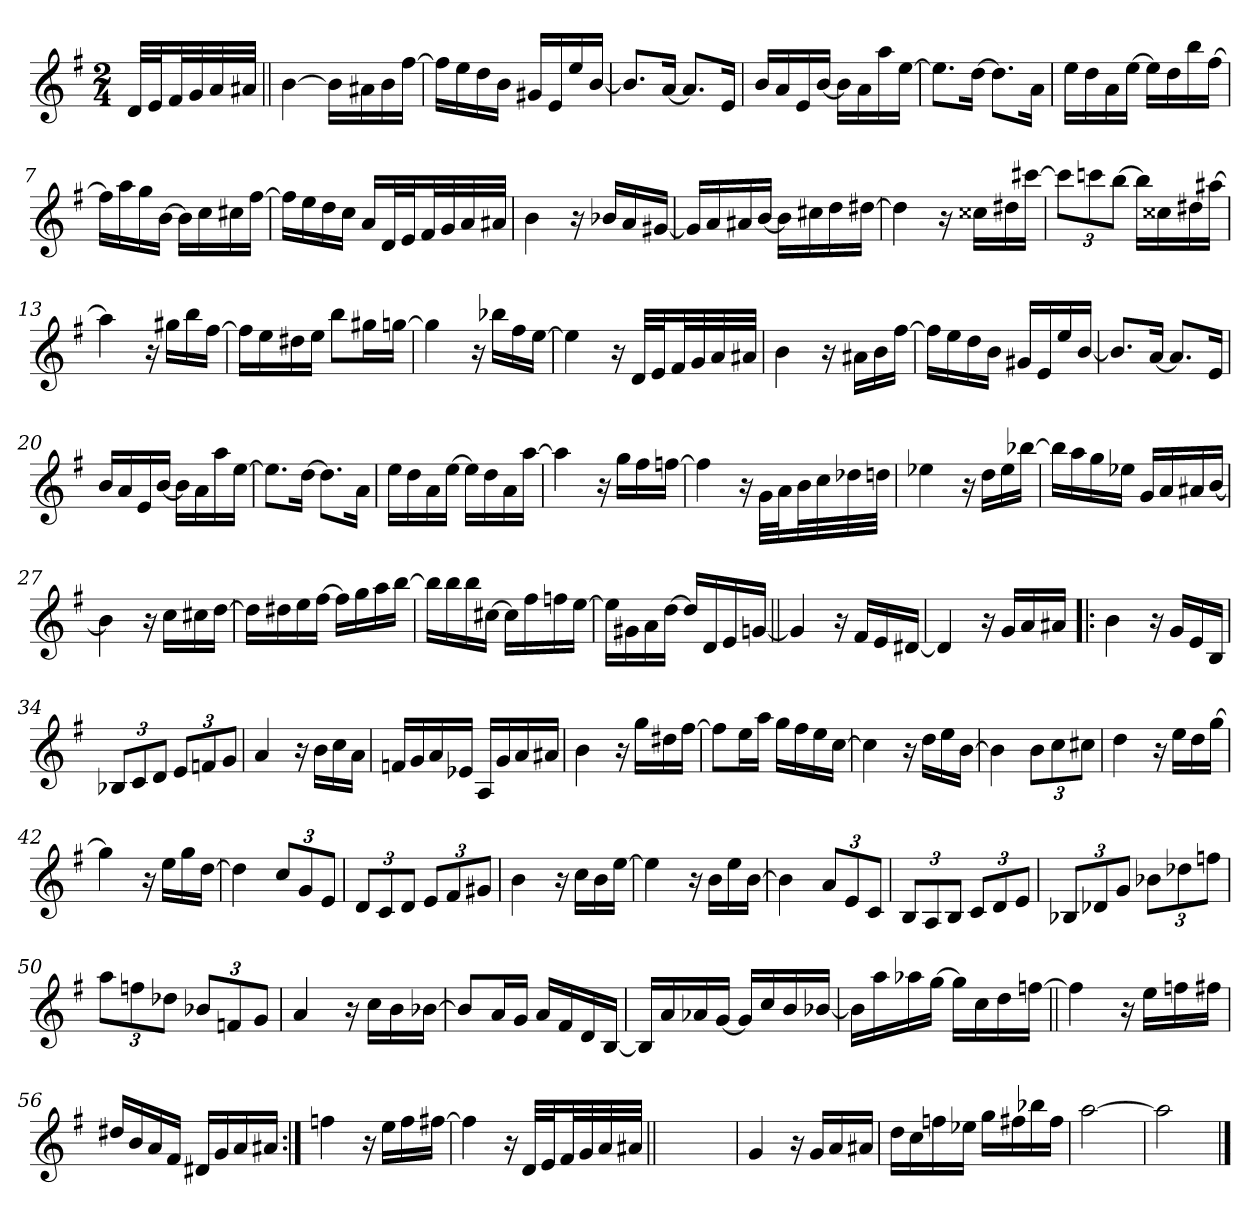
**kern
*part1
*staff1
*clefG2
*k[f#]
*G:
*M2/4
=
32d/LLL
32e/J
32f#/L
32g/
32a/
32a#X/JJJ
=1||
[4b\
16b\LL]
16a#X\
16b\
[16ff#\JJ
=2
16ff#\LL]
16ee\
16dd\
16b\JJ
16g#X/LL
16e/
16ee/
[16b/JJ
=3
8.b/L]
[16a/Jk
8.a/L]
16e/Jk
=4
16b/LL
16a/
16e/
[16b/JJ
16b\LL]
16a\
16aa\
[16ee\JJ
!!LO:LB:g=z
=5
8.ee\L]
[16dd\Jk
8.dd\L]
16a\Jk
=6
16ee\LL
16dd\
16a\
[16ee\JJ
16ee\LL]
16dd\
16bb\
[16ff#\JJ
=7
16ff#\LL]
16aa\
16gg\
[16b\JJ
16b\LL]
16cc\
16cc#X\
[16ff#\JJ
=8
16ff#\LL]
16ee\
16dd\
16cc\JJ
16a/LL
32d/L
32e/J
32f#/L
32g/
32a/
32a#X/JJJ
!!LO:LB:g=z
=9
4b\
16r
16b-X/LL
16a/
[16g#X/JJ
=10
16g#/LL]
16a/
16a#X/
[16b/JJ
16b\LL]
16cc#X\
16dd\
[16dd#X\JJ
=11
4dd#\]
16r
16cc##X\LL
16dd#X\
[16ccc#X\JJ
=12
12ccc#\L]
12cccn\
[12bb\J
16bb\LL]
16cc##X\
16dd#X\
[16aa#X\JJ
=13
4aa#\]
16r
16gg#X\LL
16bb\
[16ff#\JJ
!!LO:LB:g=z
=14
16ff#\LL]
16ee\
16dd#X\
16ee\JJ
8bb\L
16gg#X\L
[16ggn\JJ
=15
4gg\]
16r
16bb-X\LL
16ff#\
[16ee\JJ
=16
4ee\]
16r
32d/LLL
32e/J
32f#/L
32g/
32a/
32a#X/JJJ
=17
4b\
16r
16a#X\LL
16b\
[16ff#\JJ
=18
16ff#\LL]
16ee\
16dd\
16b\JJ
16g#X/LL
16e/
16ee/
[16b/JJ
!!LO:LB:g=z
=19
8.b/L]
[16a/Jk
8.a/L]
16e/Jk
=20
16b/LL
16a/
16e/
[16b/JJ
16b\LL]
16a\
16aa\
[16ee\JJ
=21
8.ee\L]
[16dd\Jk
8.dd\L]
16a\Jk
=22
16ee\LL
16dd\
16a\
[16ee\JJ
16ee\LL]
16dd\
16a\
[16aa\JJ
=23
4aa\]
16r
16gg\LL
16ff#\
[16ffn\JJ
!!LO:LB:g=z
=24
4ff\]
16r
32g\LLL
32a\J
32b\L
32cc\
32dd-X\
32ddn\JJJ
=25
4ee-X\
16r
16dd\LL
16ee-\
[16bb-X\JJ
=26
16bb-\LL]
16aa\
16gg\
16ee-X\JJ
16g/LL
16a/
16a#X/
[16b/JJ
=27
4b\]
16r
16cc\LL
16cc#X\
[16dd\JJ
!!LO:LB:g=z
=28
16dd\LL]
16dd#X\
16ee\
[16ff#\JJ
16ff#\LL]
16gg\
16aa\
[16bb\JJ
=29
16bb\LL]
16bb\
16bb\
[16cc#X\JJ
16cc#\LL]
16ff#\
16ffn\
[16ee\JJ
=30
16ee\LL]
16g#X\
16a\
[16dd\JJ
16dd/LL]
16d/
16e/
[16gn/JJ
=31||
4g/]
16r
16f#/LL
16e/
[16d#X/JJ
=32
4d#/]
16r
16g/LL
16a/
16a#X/JJ
!!LO:LB:g=z
=33!|:
4b\
16r
16g/LL
16e/
16B/JJ
=34
12B-X/L
12c/
12d/J
12e/L
12fn/
12g/J
=35
4a/
16r
16b\LL
16cc\
16a\JJ
=36
16fn/LL
16g/
16a/
16e-X/JJ
16A/LL
16g/
16a/
16a#X/JJ
=37
4b\
16r
16gg\LL
16dd#X\
[16ff#\JJ
!!LO:LB:g=z
=38
8ff#\L]
16ee\L
16aa\JJ
16gg\LL
16ff#\
16ee\
[16cc\JJ
=39
4cc\]
16r
16dd\LL
16ee\
[16b\JJ
=40
4b\]
12b\L
12cc\
12cc#X\J
=41
4dd\
16r
16ee\LL
16dd\
[16gg\JJ
=42
4gg\]
16r
16ee\LL
16gg\
[16dd\JJ
=43
4dd\]
12cc/L
12g/
12e/J
!!LO:LB:g=z
=44
12d/L
12c/
12d/J
12e/L
12f#/
12g#X/J
=45
4b\
16r
16cc\LL
16b\
[16ee\JJ
=46
4ee\]
16r
16b\LL
16ee\
[16b\JJ
=47
4b\]
12a/L
12e/
12c/J
=48
12B/L
12A/
12B/J
12c/L
12d/
12e/J
=49
12B-X/L
12d-X/
12g/J
12b-X\L
12dd-X\
12ffn\J
!!LO:PB:g=z
=50
12aa\L
12ffn\
12dd-X\J
12b-X/L
12fn/
12g/J
=51
4a/
16r
16cc\LL
16b\
[16b-X\JJ
=52
8b-/L]
16a/L
16g/JJ
16a/LL
16f#/
16d/
[16B/JJ
=53
16B/LL]
16a/
16a-X/
[16g/JJ
16g/LL]
16cc/
16b/
[16b-X/JJ
=54
16b-\LL]
16aa\
16aa-X\
[16gg\JJ
16gg\LL]
16cc\
16dd\
[16ffn\JJ
!!LO:LB:g=z
=55||
4ff\]
16r
16ee\LL
16ffn\
16ff#X\JJ
=56
16dd#X/LL
16b/
16a/
16f#/JJ
16d#X/LL
16g/
16a/
16a#X/JJ
=57:|!
4ffn\
16r
16ee\LL
16ff\
[16ff#X\JJ
=58
4ff#\]
16r
32d/LLL
32e/J
32f#/L
32g/
32a/
32a#X/JJJ
=58X1||
*stria0
2ryy
!!LO:LB:g=z
=59
*stria5
4g/
16r
16g/LL
16a/
16a#X/JJ
=60
16dd\LL
16cc\
16ffn\
16ee-X\JJ
16gg\LL
16ff#X\
16bb-X\
16ff#\JJ
=61
[2aa\
=62
2aa\]
==
*-
